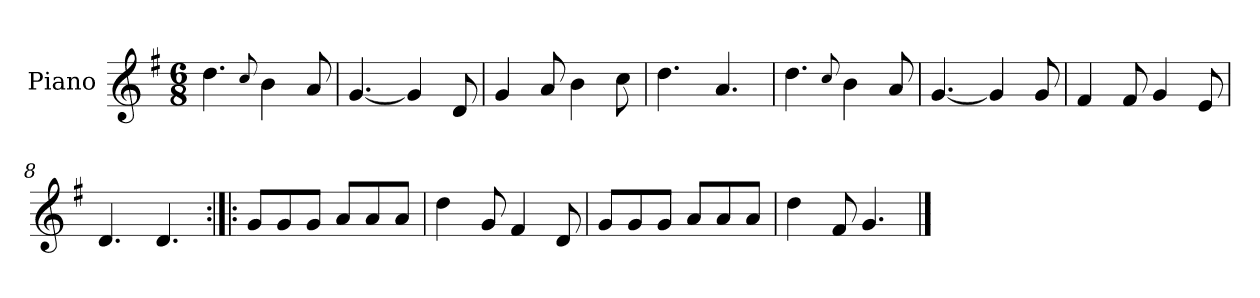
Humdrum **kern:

**kern
*part1
*staff1
*I"Piano
*I'Pno.
*clefG2
*k[f#]
*M6/8
=1
4.dd\
8qqcc/
4b\
8a/
=2
[4.g/
4g/]
8d/
=3
4g/
8a/
4b\
8cc\
=4
4.dd\
4.a/
=5
4.dd\
8qqcc/
4b\
8a/
=6
[4.g/
4g/]
8g/
=7
4f#/
8f#/
4g/
8e/
=8
4.d/
4.d/
=9:|!|:
8g/L
8g/
8g/J
8a/L
8a/
8a/J
!!LO:LB:g=z
=10
4dd\
8g/
4f#/
8d/
=11
8g/L
8g/
8g/J
8a/L
8a/
8a/J
=12
4dd\
8f#/
4.g/
==
*-
